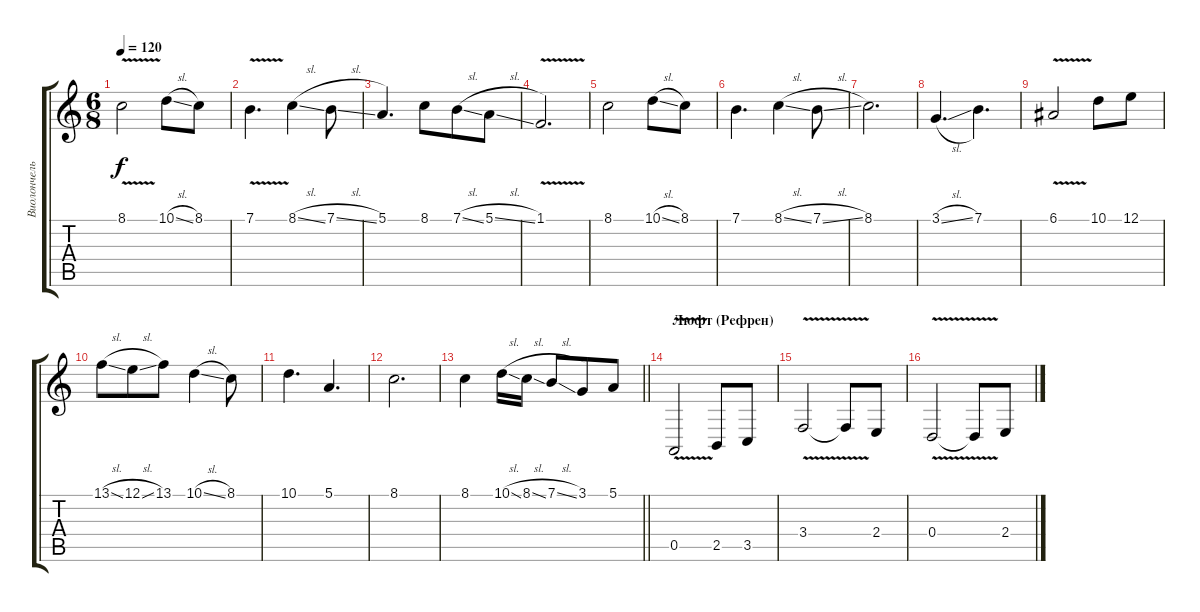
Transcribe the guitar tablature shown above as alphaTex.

\track ("Виолончель" "Виолончель") {instrument fiddle}
\staff {score tabs}
\tuning (E4 B3 G3 D3 A2 E2) {hide}
\ts (6 8)
\tempo 120
\clef g2
\ks c
8.1{v}.2{dy f} 10.1{sl}.8 8.1.8 |
7.1{v}.4{d} 8.1{sl}.4 7.1{sl}.8 |
5.1.4{d} 8.1.8 7.1{sl}.8 5.1{sl}.8 |
1.1{v}.2{d} |
8.1.2 10.1{sl}.8 8.1.8 |
7.1.4{d} 8.1{sl}.4 7.1{sl}.8 |
8.1.2{d} |
3.1{sl}.4{d} 7.1.4{d} |
6.1{v}.2 10.1.8 12.1.8 |
13.1{sl}.8 12.1{sl}.8 13.1.8 10.1{sl}.4 8.1.8 |
10.1.4{d} 5.1.4{d} |
8.1.2{d} |
\barLineRight lightlight
8.1.4 10.1{sl}.16 8.1{sl}.16 7.1{sl}.8 3.1.8 5.1.8 |
\section ("" " Люфт (Рефрен)")
0.5{v}.2 2.5.8 3.5.8 |
3.4{v}.2 3.4{t}.8 2.4.8 |
0.4{v}.2 0.4{t}.8 2.4.8
